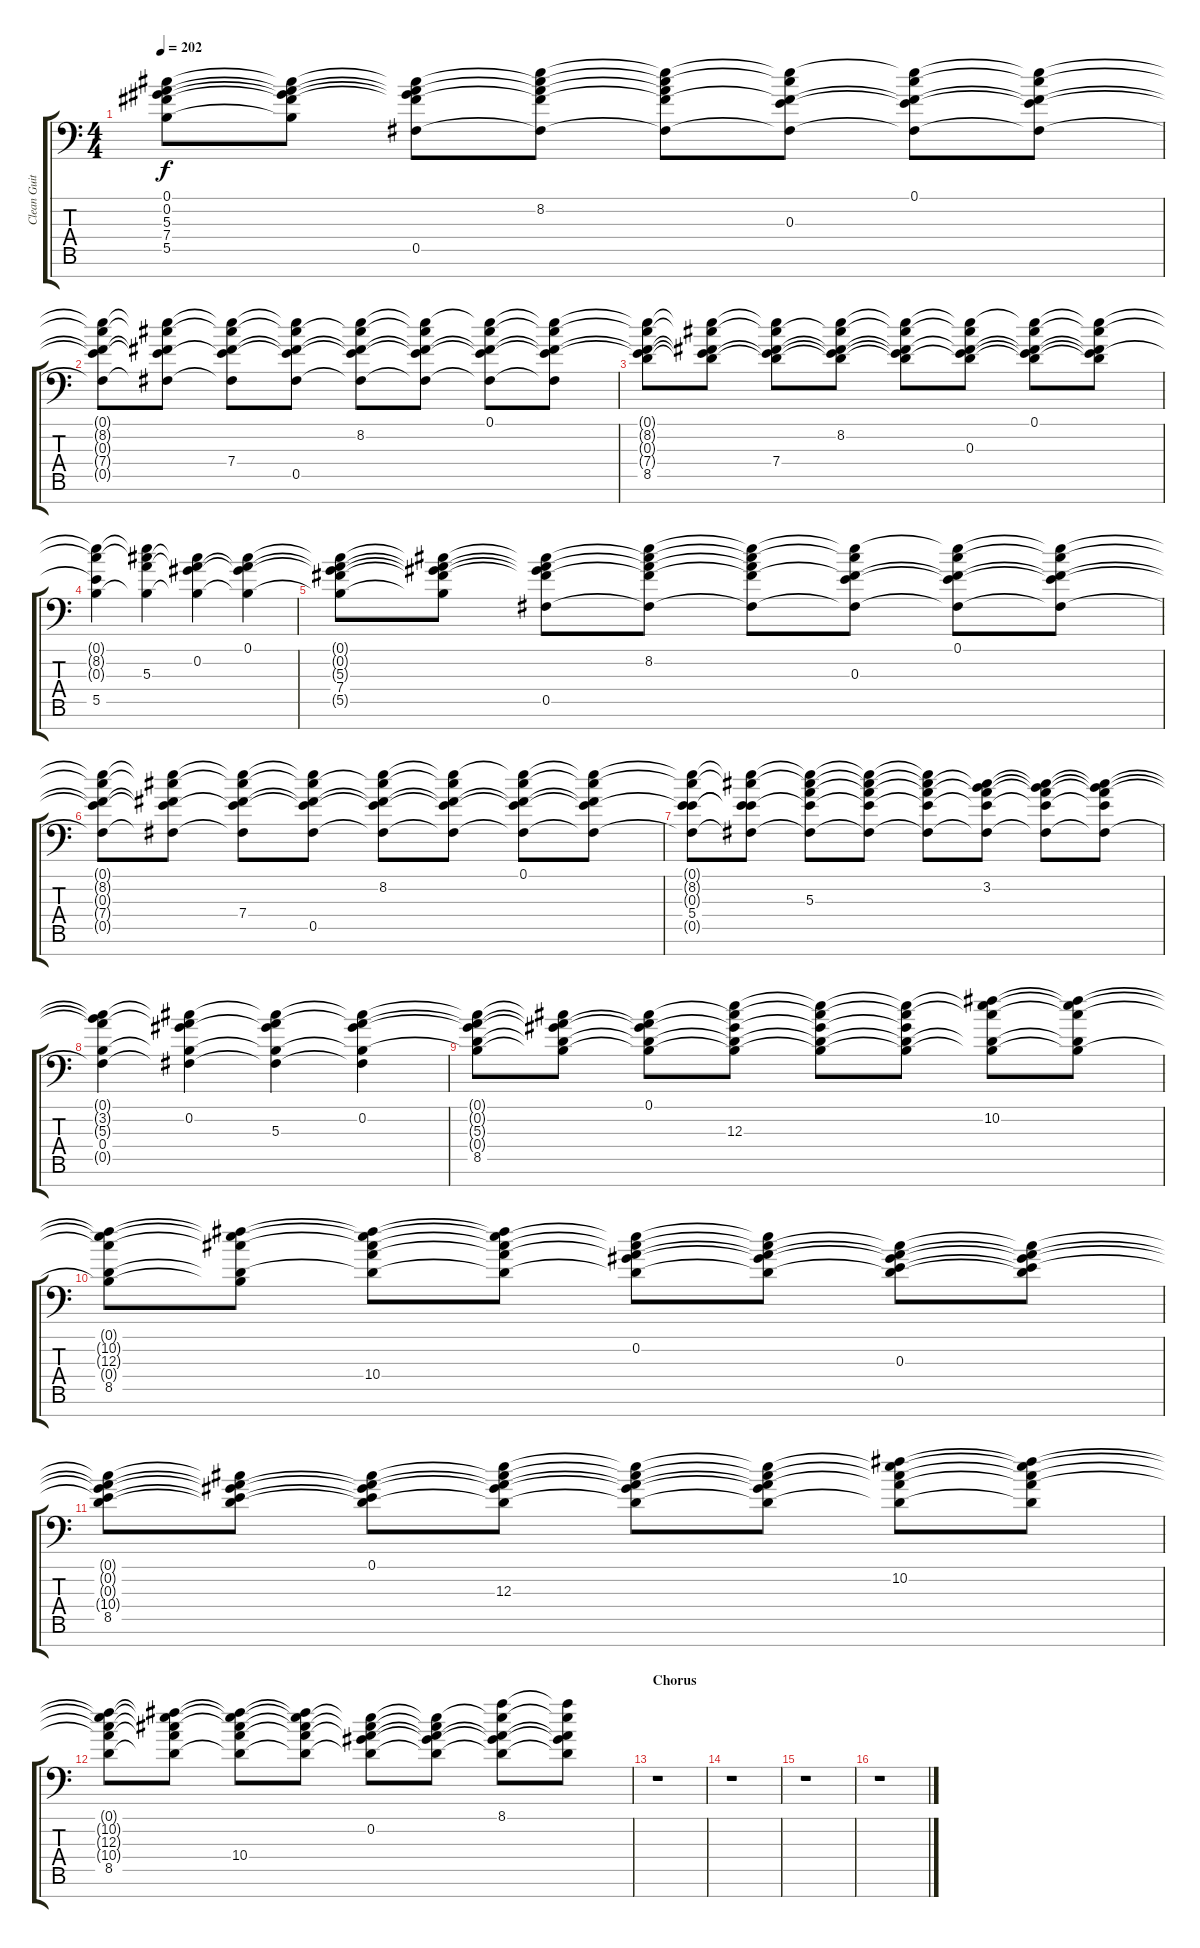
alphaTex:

\track ("Clean Guitar " "Clean Guit") {instrument electricguitarjazz}
\staff {score tabs}
\tuning (Db4 Ab3 E3 B2 Gb2 Db2 Gb1) {hide}
\ts (4 4)
\tempo 202
\clef f4
\ks c
(0.1{t} 0.2{t} 5.3{t} 7.4 5.5{t}).8{dy f} (0.1{t} 0.2{t} 5.3{t} 7.4{t} 5.5{t}).8 (0.1{t} 0.2{t} 5.3{t} 7.4{t} 0.5).8 (0.1{t} 8.2 5.3{t} 7.4{t} 0.5{t}).8 (0.1{t} 8.2{t} 5.3{t} 7.4{t} 0.5{t}).8 (0.1{t} 8.2{t} 0.3 7.4{t} 0.5{t}).8 (0.1 8.2{t} 0.3{t} 7.4{t} 0.5{t}).8 (0.1{t} 8.2{t} 0.3{t} 7.4{t} 0.5{t}).8 |
(0.1{t} 8.2{t} 0.3{t} 7.4{t} 0.5{t}).8 (0.1{t} 8.2{t} 0.3{t} 7.4{t} 0.5{t}).8 (0.1{t} 8.2{t} 0.3{t} 7.4 0.5{t}).8 (0.1{t} 8.2{t} 0.3{t} 7.4{t} 0.5).8 (0.1{t} 8.2 0.3{t} 7.4{t} 0.5{t}).8 (0.1{t} 8.2{t} 0.3{t} 7.4{t} 0.5{t}).8 (0.1 8.2{t} 0.3{t} 7.4{t} 0.5{t}).8 (0.1{t} 8.2{t} 0.3{t} 7.4{t} 0.5{t}).8 |
(0.1{t} 8.2{t} 0.3{t} 7.4{t} 8.5).8 (0.1{t} 8.2{t} 0.3{t} 7.4{t} 8.5{t}).8 (0.1{t} 8.2{t} 0.3{t} 7.4 8.5{t}).8 (0.1{t} 8.2 0.3{t} 7.4{t} 8.5{t}).8 (0.1{t} 8.2{t} 0.3{t} 7.4{t} 8.5{t}).8 (0.1{t} 8.2{t} 0.3 7.4{t} 8.5{t}).8 (0.1 8.2{t} 0.3{t} 7.4{t} 8.5{t}).8 (0.1{t} 8.2{t} 0.3{t} 7.4{t} 8.5{t}).8 |
(0.1{t} 8.2{t} 0.3{t} 5.5).4 (0.1{t} 8.2{t} 5.3 5.5{t}).4 (0.1{t} 0.2 5.3{t} 5.5{t}).4 (0.1 0.2{t} 5.3{t} 5.5{t}).4 |
(0.1{t} 0.2{t} 5.3{t} 7.4 5.5{t}).8 (0.1{t} 0.2{t} 5.3{t} 7.4{t} 5.5{t}).8 (0.1{t} 0.2{t} 5.3{t} 7.4{t} 0.5).8 (0.1{t} 8.2 5.3{t} 7.4{t} 0.5{t}).8 (0.1{t} 8.2{t} 5.3{t} 7.4{t} 0.5{t}).8 (0.1{t} 8.2{t} 0.3 7.4{t} 0.5{t}).8 (0.1 8.2{t} 0.3{t} 7.4{t} 0.5{t}).8 (0.1{t} 8.2{t} 0.3{t} 7.4{t} 0.5{t}).8 |
(0.1{t} 8.2{t} 0.3{t} 7.4{t} 0.5{t}).8 (0.1{t} 8.2{t} 0.3{t} 7.4{t} 0.5{t}).8 (0.1{t} 8.2{t} 0.3{t} 7.4 0.5{t}).8 (0.1{t} 8.2{t} 0.3{t} 7.4{t} 0.5).8 (0.1{t} 8.2 0.3{t} 7.4{t} 0.5{t}).8 (0.1{t} 8.2{t} 0.3{t} 7.4{t} 0.5{t}).8 (0.1 8.2{t} 0.3{t} 7.4{t} 0.5{t}).8 (0.1{t} 8.2{t} 0.3{t} 7.4{t} 0.5{t}).8 |
(0.1{t} 8.2{t} 0.3{t} 5.4 0.5{t}).8 (0.1{t} 8.2{t} 0.3{t} 5.4{t} 0.5{t}).8 (0.1{t} 8.2{t} 5.3 5.4{t} 0.5{t}).8 (0.1{t} 8.2{t} 5.3{t} 5.4{t} 0.5{t}).8 (0.1{t} 8.2{t} 5.3{t} 5.4{t} 0.5{t}).8 (0.1{t} 3.2 5.3{t} 5.4{t} 0.5{t}).8 (0.1{t} 3.2{t} 5.3{t} 5.4{t} 0.5{t}).8 (0.1{t} 3.2{t} 5.3{t} 5.4{t} 0.5{t}).8 |
(0.1{t} 3.2{t} 5.3{t} 0.4 0.5{t}).4 (0.1{t} 0.2 5.3{t} 0.4{t} 0.5{t}).4 (0.1{t} 0.2{t} 5.3 0.4{t} 0.5{t}).4 (0.1{t} 0.2 5.3{t} 0.4{t} 0.5{t}).4 |
(0.1{t} 0.2{t} 5.3{t} 0.4{t} 8.5).8 (0.1{t} 0.2{t} 5.3{t} 0.4{t} 8.5{t}).8 (0.1 0.2{t} 5.3{t} 0.4{t} 8.5{t}).8 (0.1{t} 0.2{t} 12.3 0.4{t} 8.5{t}).8 (0.1{t} 0.2{t} 12.3{t} 0.4{t} 8.5{t}).8 (0.1{t} 0.2{t} 12.3{t} 0.4{t} 8.5{t}).8 (0.1{t} 10.2 12.3{t} 0.4{t} 8.5{t}).8 (0.1{t} 10.2{t} 12.3{t} 0.4{t} 8.5{t}).8 |
(0.1{t} 10.2{t} 12.3{t} 0.4{t} 8.5).8 (0.1{t} 10.2{t} 12.3{t} 0.4{t} 8.5{t}).8 (0.1{t} 10.2{t} 12.3{t} 10.4 8.5{t}).8 (0.1{t} 10.2{t} 12.3{t} 10.4{t} 8.5{t}).8 (0.1{t} 0.2 12.3{t} 10.4{t} 8.5{t}).8 (0.1{t} 0.2{t} 12.3{t} 10.4{t} 8.5{t}).8 (0.1{t} 0.2{t} 0.3 10.4{t} 8.5{t}).8 (0.1{t} 0.2{t} 0.3{t} 10.4{t} 8.5{t}).8 |
(0.1{t} 0.2{t} 0.3{t} 10.4{t} 8.5).8 (0.1{t} 0.2{t} 0.3{t} 10.4{t} 8.5{t}).8 (0.1 0.2{t} 0.3{t} 10.4{t} 8.5{t}).8 (0.1{t} 0.2{t} 12.3 10.4{t} 8.5{t}).8 (0.1{t} 0.2{t} 12.3{t} 10.4{t} 8.5{t}).8 (0.1{t} 0.2{t} 12.3{t} 10.4{t} 8.5{t}).8 (0.1{t} 10.2 12.3{t} 10.4{t} 8.5{t}).8 (0.1{t} 10.2{t} 12.3{t} 10.4{t} 8.5{t}).8 |
(0.1{t} 10.2{t} 12.3{t} 10.4{t} 8.5).8 (0.1{t} 10.2{t} 12.3{t} 10.4{t} 8.5{t}).8 (0.1{t} 10.2{t} 12.3{t} 10.4 8.5{t}).8 (0.1{t} 10.2{t} 12.3{t} 10.4{t} 8.5{t}).8 (0.1{t} 0.2 12.3{t} 10.4{t} 8.5{t}).8 (0.1{t} 0.2{t} 12.3{t} 10.4{t} 8.5{t}).8 (8.1 0.2{t} 12.3{t} 10.4{t} 8.5{t}).8 (8.1{t} 0.2{t} 12.3{t} 10.4{t} 8.5{t}).8 |
\section ("" "Chorus")
r.1 |
r.1 |
r.1 |
r.1
